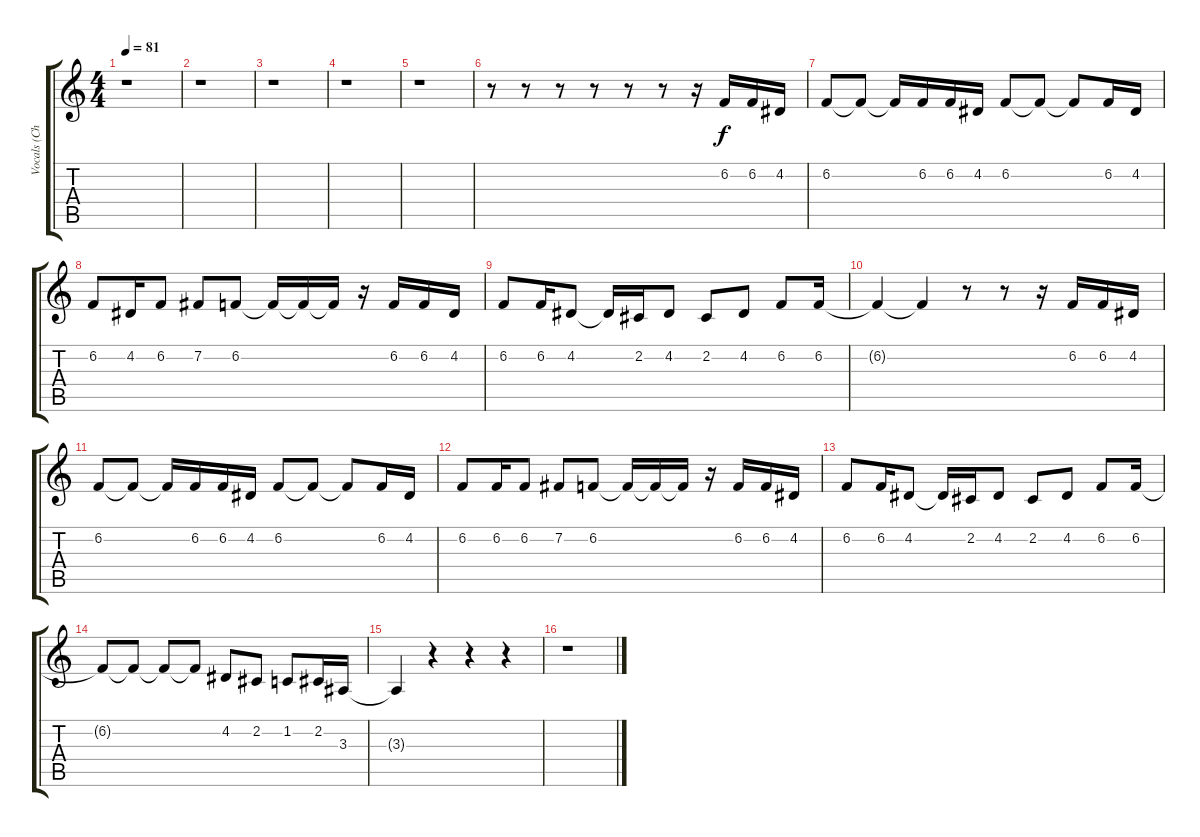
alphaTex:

\track ("Vocals (Chester Bennington)" "Vocals (Ch") {instrument oboe}
\staff {score tabs}
\tuning (E4 B3 G3 D3 A2 E2) {hide}
\ts (4 4)
\tempo 81
\clef g2
\ks c
r.1{dy f} |
r.1 |
r.1 |
r.1 |
r.1 |
r.8 r.8 r.8 r.8 r.8 r.8 r.16{volume 16} 6.2.16 6.2.16 4.2.16 |
6.2.8 6.2{t}.8 6.2{t}.16 6.2.16 6.2.16 4.2.16 6.2.8 6.2{t}.8 6.2{t}.8 6.2.16 4.2.16 |
6.2.8 4.2.16 6.2.8 7.2.8 6.2.8 6.2{t}.16 6.2{t}.16 6.2{t}.16 r.16 6.2.16 6.2.16 4.2.16 |
6.2.8 6.2.16 4.2.8 4.2{t}.16 2.2.16 4.2.8 2.2.8 4.2.8 6.2.8 6.2.16 |
6.2{t}.4 6.2{t}.4 r.8 r.8 r.16 6.2.16 6.2.16 4.2.16 |
6.2.8 6.2{t}.8 6.2{t}.16 6.2.16 6.2.16 4.2.16 6.2.8 6.2{t}.8 6.2{t}.8 6.2.16 4.2.16 |
6.2.8 6.2.16 6.2.8 7.2.8 6.2.8 6.2{t}.16 6.2{t}.16 6.2{t}.16 r.16 6.2.16 6.2.16 4.2.16 |
6.2.8 6.2.16 4.2.8 4.2{t}.16 2.2.16 4.2.8 2.2.8 4.2.8 6.2.8 6.2.16 |
6.2{t}.8 6.2{t}.8 6.2{t}.8 6.2{t}.8 4.2.8 2.2.8 1.2.8 2.2.16 3.3.16 |
3.3{t}.4 r.4 r.4 r.4 |
r.1
